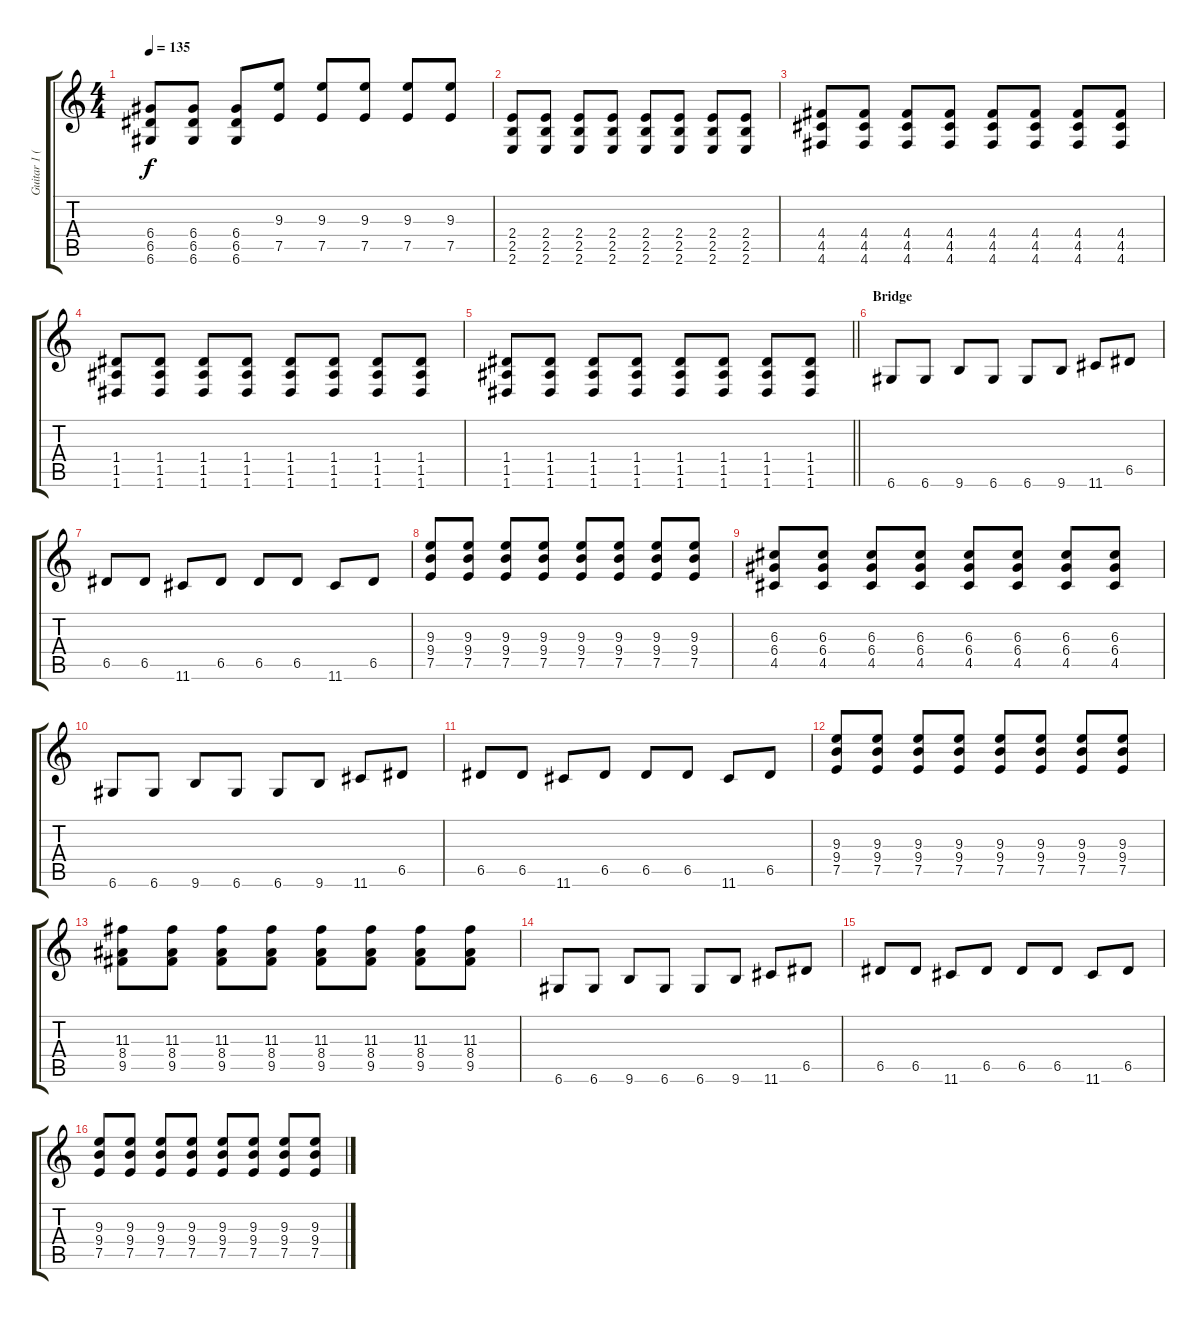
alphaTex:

\track ("Guitar 1 (Benji Madden)" "Guitar 1 (") {instrument overdrivenguitar}
\staff {score tabs}
\tuning (E4 B3 G3 D3 A2 D2) {hide}
\ts (4 4)
\tempo 135
\clef g2
\ks c
(6.4 6.5 6.6).8{dy f} (6.4 6.5 6.6).8 (6.4 6.5 6.6).8 (9.3 7.5).8 (9.3 7.5).8 (9.3 7.5).8 (9.3 7.5).8 (9.3 7.5).8 |
(2.4 2.5 2.6).8 (2.4 2.5 2.6).8 (2.4 2.5 2.6).8 (2.4 2.5 2.6).8 (2.4 2.5 2.6).8 (2.4 2.5 2.6).8 (2.4 2.5 2.6).8 (2.4 2.5 2.6).8 |
(4.4 4.5 4.6).8 (4.4 4.5 4.6).8 (4.4 4.5 4.6).8 (4.4 4.5 4.6).8 (4.4 4.5 4.6).8 (4.4 4.5 4.6).8 (4.4 4.5 4.6).8 (4.4 4.5 4.6).8 |
(1.4 1.5 1.6).8 (1.4 1.5 1.6).8 (1.4 1.5 1.6).8 (1.4 1.5 1.6).8 (1.4 1.5 1.6).8 (1.4 1.5 1.6).8 (1.4 1.5 1.6).8 (1.4 1.5 1.6).8 |
\barLineRight lightlight
(1.4 1.5 1.6).8 (1.4 1.5 1.6).8 (1.4 1.5 1.6).8 (1.4 1.5 1.6).8 (1.4 1.5 1.6).8 (1.4 1.5 1.6).8 (1.4 1.5 1.6).8 (1.4 1.5 1.6).8 |
\section ("" "Bridge")
6.6.8 6.6.8 9.6.8 6.6.8 6.6.8 9.6.8 11.6.8 6.5.8 |
6.5.8 6.5.8 11.6.8 6.5.8 6.5.8 6.5.8 11.6.8 6.5.8 |
(9.3 9.4 7.5).8 (9.3 9.4 7.5).8 (9.3 9.4 7.5).8 (9.3 9.4 7.5).8 (9.3 9.4 7.5).8 (9.3 9.4 7.5).8 (9.3 9.4 7.5).8 (9.3 9.4 7.5).8 |
(6.3 6.4 4.5).8 (6.3 6.4 4.5).8 (6.3 6.4 4.5).8 (6.3 6.4 4.5).8 (6.3 6.4 4.5).8 (6.3 6.4 4.5).8 (6.3 6.4 4.5).8 (6.3 6.4 4.5).8 |
6.6.8 6.6.8 9.6.8 6.6.8 6.6.8 9.6.8 11.6.8 6.5.8 |
6.5.8 6.5.8 11.6.8 6.5.8 6.5.8 6.5.8 11.6.8 6.5.8 |
(9.3 9.4 7.5).8 (9.3 9.4 7.5).8 (9.3 9.4 7.5).8 (9.3 9.4 7.5).8 (9.3 9.4 7.5).8 (9.3 9.4 7.5).8 (9.3 9.4 7.5).8 (9.3 9.4 7.5).8 |
(11.3 8.4 9.5).8 (11.3 8.4 9.5).8 (11.3 8.4 9.5).8 (11.3 8.4 9.5).8 (11.3 8.4 9.5).8 (11.3 8.4 9.5).8 (11.3 8.4 9.5).8 (11.3 8.4 9.5).8 |
6.6.8 6.6.8 9.6.8 6.6.8 6.6.8 9.6.8 11.6.8 6.5.8 |
6.5.8 6.5.8 11.6.8 6.5.8 6.5.8 6.5.8 11.6.8 6.5.8 |
(9.3 9.4 7.5).8 (9.3 9.4 7.5).8 (9.3 9.4 7.5).8 (9.3 9.4 7.5).8 (9.3 9.4 7.5).8 (9.3 9.4 7.5).8 (9.3 9.4 7.5).8 (9.3 9.4 7.5).8
